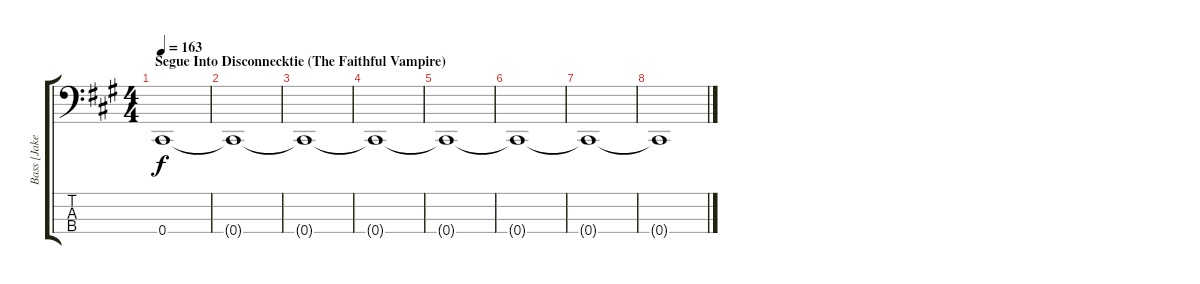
\track ("Bass [Jake Schultz]" "Bass [Jake") {instrument electricbasspick}
\staff {score tabs}
\tuning (Gb2 Db2 Ab1 Db1) {hide}
\ts (4 4)
\section ("" "Segue Into Disconnecktie (The Faithful Vampire)")
\tempo 163
\clef f4
\ks a
0.4{t}.1{dy f} |
0.4{t}.1 |
0.4{t}.1 |
0.4{t}.1 |
0.4{t}.1 |
0.4{t}.1 |
0.4{t}.1 |
0.4{t}.1
